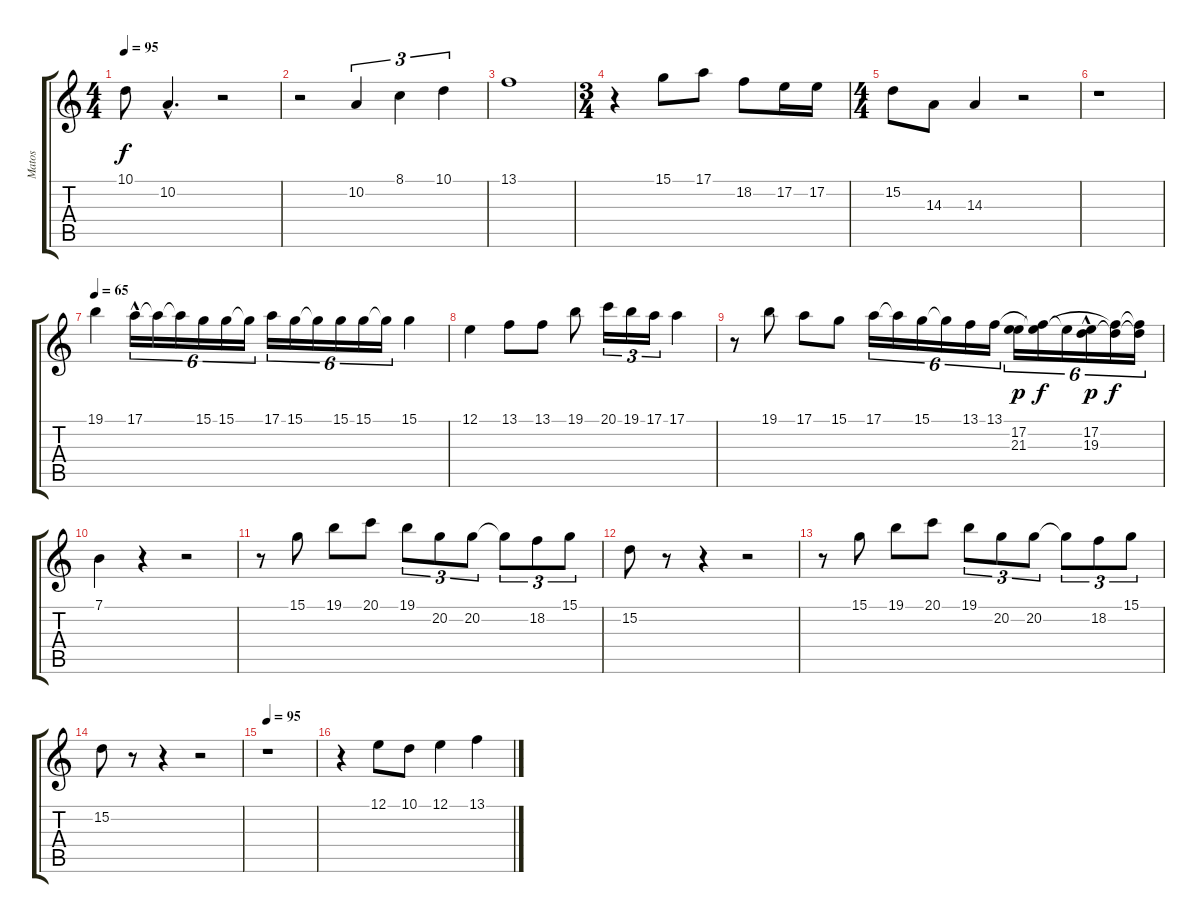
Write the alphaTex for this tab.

\track ("Matos" "Matos") {instrument lead6voice}
\staff {score tabs}
\tuning (E4 B3 G3 D3 A2 E2) {hide}
\ts (4 4)
\tempo 95
\clef g2
\ks c
10.1.8{dy f} 10.2{hac}.4{d} r.2 |
r.2 10.2.4{tu (3 2)} 8.1.4{tu (3 2)} 10.1.4{tu (3 2)} |
13.1.1 |
\ts (3 4)
r.4 15.1.8 17.1.8 18.2.8 17.2.16 17.2.16 |
\ts (4 4)
15.2.8 14.3.8 14.3.4 r.2 |
r.1 |
\tempo 65
19.1.4 17.1{hac}.16{tu (6 4)} 17.1{t}.16{tu (6 4)} 17.1{t}.16{tu (6 4)} 15.1.16{tu (6 4)} 15.1.16{tu (6 4)} 15.1{t}.16{tu (6 4)} 17.1.16{tu (6 4)} 15.1.16{tu (6 4)} 15.1{t}.16{tu (6 4)} 15.1.16{tu (6 4)} 15.1.16{tu (6 4)} 15.1{t}.16{tu (6 4)} 15.1.4 |
12.1.4 13.1.8 13.1.8 19.1.8 20.1.16{tu (3 2)} 19.1.16{tu (3 2)} 17.1.16{tu (3 2)} 17.1.4 |
r.8 19.1.8 17.1.8 15.1.8 17.1.16{tu (6 4)} 17.1{t}.16{tu (6 4)} 15.1.16{tu (6 4)} 15.1{t}.16{tu (6 4)} 13.1.16{tu (6 4)} 13.1.16{tu (6 4)} (17.2 21.3).16{tu (6 4) dy p} (13.1{t} 21.3{t}).16{tu (6 4) dy f} 21.3{t}.16{tu (6 4)} (17.2{hac} 19.3).16{tu (6 4) dy p} (13.1{t} 19.3{t}).16{tu (6 4) dy f} (13.1{t} 19.3{t}).16{tu (6 4)} |
7.1.4 r.4 r.2 |
r.8 15.1.8 19.1.8 20.1.8 19.1.8{tu (3 2)} 20.2.8{tu (3 2)} 20.2.8{tu (3 2)} 20.2{t}.8{tu (3 2)} 18.2.8{tu (3 2)} 15.1.8{tu (3 2)} |
15.2.8 r.8 r.4 r.2 |
r.8 15.1.8 19.1.8 20.1.8 19.1.8{tu (3 2)} 20.2.8{tu (3 2)} 20.2.8{tu (3 2)} 20.2{t}.8{tu (3 2)} 18.2.8{tu (3 2)} 15.1.8{tu (3 2)} |
15.2.8 r.8 r.4 r.2 |
\tempo 95
r.1 |
r.4 12.1.8 10.1.8 12.1.4 13.1.4
